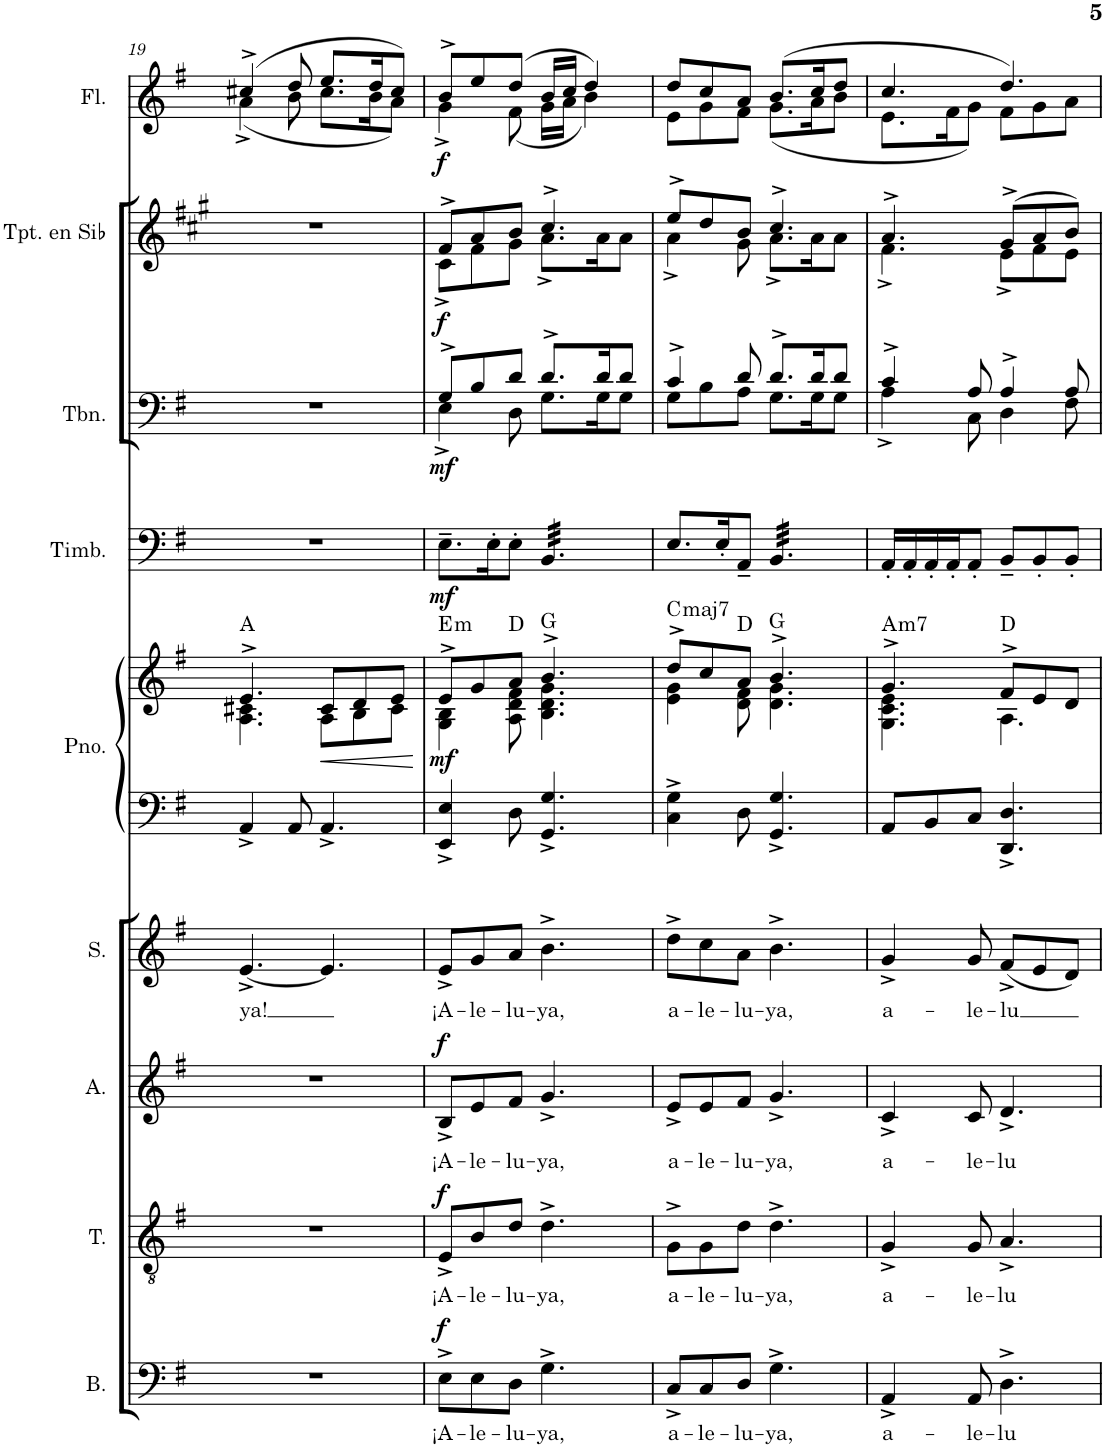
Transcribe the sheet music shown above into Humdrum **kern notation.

**kern	**text	**dynam	**kern	**text	**dynam	**kern	**text	**dynam	**kern	**text	**kern	**kern	**dynam	**harte	**kern	**dynam	**kern	**dynam	**kern	**dynam	**kern	**dynam
*part9	*part9	*part9	*part8	*part8	*part8	*part7	*part7	*part7	*part6	*part6	*part5	*part5	*part5	*part5	*part4	*part4	*part3	*part3	*part2	*part2	*part1	*part1
*staff10	*staff10	*staff10	*staff9	*staff9	*staff9	*staff8	*staff8	*staff8	*staff7	*staff7	*staff6	*staff5	*staff5/6	*	*staff4	*staff4	*staff3	*staff3	*staff2	*staff2	*staff1	*staff1
*I"Bajo	*	*	*I"Tenor	*	*	*I"Alto	*	*	*I"Soprano	*	*I"Piano	*	*	*	*I"Timbales	*	*I"Trombón	*	*I"Trompeta en Sib	*	*I"Flauta	*
*I'B.	*	*	*I'T.	*	*	*I'A.	*	*	*I'S.	*	*I'Pno.	*	*	*	*I'Timb.	*	*I'Tbn.	*	*I'Tpt. en Sib	*	*I'Fl.	*
!!LO:PB:g=z
*clefF4	*	*	*clefGv2	*	*	*clefG2	*	*	*clefG2	*	*clefF4	*clefG2	*	*	*clefF4	*	*clefF4	*	*clefG2	*	*clefG2	*
*	*	*	*	*	*	*	*	*	*	*	*	*	*	*	*	*	*	*	*Trd1c2	*	*	*
*k[f#]	*	*	*k[f#]	*	*	*k[f#]	*	*	*k[f#]	*	*k[f#]	*k[f#]	*	*	*k[f#]	*	*k[f#]	*	*k[f#c#g#]	*	*k[f#]	*
*M6/8	*	*	*M6/8	*	*	*M6/8	*	*	*M6/8	*	*M6/8	*M6/8	*	*	*M6/8	*	*M6/8	*	*M6/8	*	*M6/8	*
=19	=19	=19	=19	=19	=19	=19	=19	=19	=19	=19	=19	=19	=19	=19	=19	=19	=19	=19	=19	=19	=19	=19
!	!	!	!	!	!	!	!	!	!	!LO:LY:b	!	!	!	!	!	!	!	!	!	!	!	!
*	*	*	*	*	*	*	*	*	*	*	*	*^	*	*	*	*	*	*	*	*	*^	*
2.r	.	.	2.r	.	.	2.r	.	.	[4.e^/	ya!	4AA^/	4.e^/	4.A\ 4.c#X\	.	A:maj	2.r	.	2.r	.	2.r	.	(4cc#X^/	(4a^\	.
.	.	.	.	.	.	.	.	.	.	.	8AA/	.	.	.	.	.	.	.	.	.	.	8dd/	8b\	.
!	!	!	!	!	!	!	!	!	!	!	!	!	!	!LO:HP:b	!	!	!	!	!	!	!	!	!	!
.	.	.	.	.	.	.	.	.	4.e/]	.	4.AA^/	8c#/L	8A\L	<	.	.	.	.	.	.	.	8.ee/L	8.cc#\L	.
.	.	.	.	.	.	.	.	.	.	.	.	8d/	8B\	.	.	.	.	.	.	.	.	.	.	.
.	.	.	.	.	.	.	.	.	.	.	.	.	.	.	.	.	.	.	.	.	.	16dd/K	16b\K	.
.	.	.	.	.	.	.	.	.	.	.	.	8e/J	8c#\J	.	.	.	.	.	.	.	.	8cc#/J)	8a\J)	.
*	*	*	*	*	*	*	*	*	*	*	*	*v	*v	*	*	*	*	*	*	*	*	*v	*v	*
.	.	.	.	.	.	.	.	.	.	.	.	.	[	.	.	.	.	.	.	.	.	.
=20	=20	=20	=20	=20	=20	=20	=20	=20	=20	=20	=20	=20	=20	=20	=20	=20	=20	=20	=20	=20	=20	=20
!	!LO:LY:b	!LO:DY:a	!	!LO:LY:b	!LO:DY:a	!	!LO:LY:b	!LO:DY:a	!	!LO:LY:b	!	!	!LO:DY:b	!LO:H:kt=m	!	!LO:DY:b	!	!LO:DY:b	!	!LO:DY:b	!	!LO:DY:b
*	*	*	*	*	*	*	*	*	*	*	*	*^	*	*	*	*	*^	*	*^	*	*^	*
8E^\L	¡A-	f	8E^/L	¡A-	f	8B^/L	¡A-	f	8e^/L	¡A-	4EE/^ 4E/^	8e^/L	4G\ 4B\	mf	E:min	8.E~\L	mf	8G^/L	4E^\	mf	8f#^/L	8c#^\L	f	8b^/L	4g^\	f
!	!LO:LY:b	!	!	!LO:LY:b	!	!	!LO:LY:b	!	!	!LO:LY:b	!	!	!	!	!	!	!	!	!	!	!	!	!	!	!	!
8E\	-le-	.	8B/	-le-	.	8e/	-le-	.	8g/	-le-	.	8g/	.	.	.	.	.	8B/	.	.	8a/	8f#\	.	8ee/	.	.
.	.	.	.	.	.	.	.	.	.	.	.	.	.	.	.	16E'\K	.	.	.	.	.	.	.	.	.	.
!	!LO:LY:b	!	!	!LO:LY:b	!	!	!LO:LY:b	!	!	!LO:LY:b	!	!	!	!	!	!	!	!	!	!	!	!	!	!	!	!
8D\J	-lu-	.	8d/J	-lu-	.	8f#/J	-lu-	.	8a/J	-lu-	8D\	8a/J	8A\ 8d\ 8f#\	.	D:maj	8E'\J	.	8d/J	8D\	.	8b/J	8g#\J	.	(8dd/J	(8f#\	.
!	!LO:LY:b	!	!	!LO:LY:b	!	!	!LO:LY:b	!	!	!LO:LY:b	!	!	!	!	!	!	!	!	!	!	!	!	!	!	!	!
*	*	*	*	*	*	*	*	*	*	*	*	*	*	*	*	*tremolo	*	*	*	*	*	*	*	*	*	*
4.G^\	-ya,	.	4.d^\	-ya,	.	4.g^/	-ya,	.	4.b^\	-ya,	4.GG/^ 4.G/^	4.b^/	4.B\ 4.d\ 4.g\	.	G:maj	32BB/LLL	.	8.d^/L	8.G\L	.	4.cc#^/	8.a^\L	.	16b/LL	16g\LL	.
.	.	.	.	.	.	.	.	.	.	.	.	.	.	.	.	32BB/	.	.	.	.	.	.	.	.	.	.
.	.	.	.	.	.	.	.	.	.	.	.	.	.	.	.	32BB/	.	.	.	.	.	.	.	16cc/JJ	16a\JJ	.
.	.	.	.	.	.	.	.	.	.	.	.	.	.	.	.	32BB/	.	.	.	.	.	.	.	.	.	.
.	.	.	.	.	.	.	.	.	.	.	.	.	.	.	.	32BB/	.	.	.	.	.	.	.	4dd/)	4b\)	.
.	.	.	.	.	.	.	.	.	.	.	.	.	.	.	.	32BB/	.	.	.	.	.	.	.	.	.	.
.	.	.	.	.	.	.	.	.	.	.	.	.	.	.	.	32BB/	.	16d/K	16G\K	.	.	16a\K	.	.	.	.
.	.	.	.	.	.	.	.	.	.	.	.	.	.	.	.	32BB/	.	.	.	.	.	.	.	.	.	.
.	.	.	.	.	.	.	.	.	.	.	.	.	.	.	.	32BB/	.	8d/J	8G\J	.	.	8a\J	.	.	.	.
.	.	.	.	.	.	.	.	.	.	.	.	.	.	.	.	32BB/	.	.	.	.	.	.	.	.	.	.
.	.	.	.	.	.	.	.	.	.	.	.	.	.	.	.	32BB/	.	.	.	.	.	.	.	.	.	.
.	.	.	.	.	.	.	.	.	.	.	.	.	.	.	.	32BB/JJJ	.	.	.	.	.	.	.	.	.	.
*	*	*	*	*	*	*	*	*	*	*	*	*	*	*	*	*Xtremolo	*	*	*	*	*	*	*	*	*	*
=21	=21	=21	=21	=21	=21	=21	=21	=21	=21	=21	=21	=21	=21	=21	=21	=21	=21	=21	=21	=21	=21	=21	=21	=21	=21	=21
!	!LO:LY:b	!	!	!LO:LY:b	!	!	!LO:LY:b	!	!	!LO:LY:b	!	!	!	!	!LO:H:kt=maj7	!	!	!	!	!	!	!	!	!	!	!
8C^/L	a-	.	8G^\L	a-	.	8e^/L	a-	.	8dd^\L	a-	4C\^ 4G\^	8dd^/L	4e\ 4g\	.	C:maj7	8.E/L	.	4c^/	8G\L	.	8ee^/L	4a^\	.	8dd/L	8e\L	.
!	!LO:LY:b	!	!	!LO:LY:b	!	!	!LO:LY:b	!	!	!LO:LY:b	!	!	!	!	!	!	!	!	!	!	!	!	!	!	!	!
8C/	-le-	.	8G\	-le-	.	8e/	-le-	.	8cc\	-le-	.	8cc/	.	.	.	.	.	.	8B\	.	8dd/	.	.	8cc/	8g\	.
.	.	.	.	.	.	.	.	.	.	.	.	.	.	.	.	16E'/K	.	.	.	.	.	.	.	.	.	.
!	!LO:LY:b	!	!	!LO:LY:b	!	!	!LO:LY:b	!	!	!LO:LY:b	!	!	!	!	!	!	!	!	!	!	!	!	!	!	!	!
8D/J	-lu-	.	8d\J	-lu-	.	8f#/J	-lu-	.	8a\J	-lu-	8D\	8a/J	8d\ 8f#\	.	D:maj	8AA~/J	.	8d/	8A\J	.	8b/J	8g#\	.	8a/J	8f#\J	.
!	!LO:LY:b	!	!	!LO:LY:b	!	!	!LO:LY:b	!	!	!LO:LY:b	!	!	!	!	!	!	!	!	!	!	!	!	!	!	!	!
*	*	*	*	*	*	*	*	*	*	*	*	*	*	*	*	*tremolo	*	*	*	*	*	*	*	*	*	*
4.G^\	-ya,	.	4.d^\	-ya,	.	4.g^/	-ya,	.	4.b^\	-ya,	4.GG/^ 4.G/^	4.b^/	4.d\ 4.g\	.	G:maj	32BB/LLL	.	8.d^/L	8.G\L	.	4.cc#^/	8.a^\L	.	(8.b/L	(8.g\L	.
.	.	.	.	.	.	.	.	.	.	.	.	.	.	.	.	32BB/	.	.	.	.	.	.	.	.	.	.
.	.	.	.	.	.	.	.	.	.	.	.	.	.	.	.	32BB/	.	.	.	.	.	.	.	.	.	.
.	.	.	.	.	.	.	.	.	.	.	.	.	.	.	.	32BB/	.	.	.	.	.	.	.	.	.	.
.	.	.	.	.	.	.	.	.	.	.	.	.	.	.	.	32BB/	.	.	.	.	.	.	.	.	.	.
.	.	.	.	.	.	.	.	.	.	.	.	.	.	.	.	32BB/	.	.	.	.	.	.	.	.	.	.
.	.	.	.	.	.	.	.	.	.	.	.	.	.	.	.	32BB/	.	16d/K	16G\K	.	.	16a\K	.	16cc/K	16a\K	.
.	.	.	.	.	.	.	.	.	.	.	.	.	.	.	.	32BB/	.	.	.	.	.	.	.	.	.	.
.	.	.	.	.	.	.	.	.	.	.	.	.	.	.	.	32BB/	.	8d/J	8G\J	.	.	8a\J	.	8dd/J	8b\J	.
.	.	.	.	.	.	.	.	.	.	.	.	.	.	.	.	32BB/	.	.	.	.	.	.	.	.	.	.
.	.	.	.	.	.	.	.	.	.	.	.	.	.	.	.	32BB/	.	.	.	.	.	.	.	.	.	.
.	.	.	.	.	.	.	.	.	.	.	.	.	.	.	.	32BB/JJJ	.	.	.	.	.	.	.	.	.	.
*	*	*	*	*	*	*	*	*	*	*	*	*	*	*	*	*Xtremolo	*	*	*	*	*	*	*	*	*	*
=22	=22	=22	=22	=22	=22	=22	=22	=22	=22	=22	=22	=22	=22	=22	=22	=22	=22	=22	=22	=22	=22	=22	=22	=22	=22	=22
!	!LO:LY:b	!	!	!LO:LY:b	!	!	!LO:LY:b	!	!	!LO:LY:b	!	!	!	!	!LO:H:kt=m7	!	!	!	!	!	!	!	!	!	!	!
4AA^/	a-	.	4G^/	a-	.	4c^/	a-	.	4g^/	a-	8AA/L	4.g^/	4.G\ 4.c\ 4.e\	.	A:min7	16AA'/LL	.	4c^/	4A^\	.	4.a^/	4.f#^\	.	4.cc/	8.e\L	.
.	.	.	.	.	.	.	.	.	.	.	.	.	.	.	.	16AA'/	.	.	.	.	.	.	.	.	.	.
.	.	.	.	.	.	.	.	.	.	.	8BB/	.	.	.	.	16AA'/	.	.	.	.	.	.	.	.	.	.
.	.	.	.	.	.	.	.	.	.	.	.	.	.	.	.	16AA'/J	.	.	.	.	.	.	.	.	16f#\K	.
!	!LO:LY:b	!	!	!LO:LY:b	!	!	!LO:LY:b	!	!	!LO:LY:b	!	!	!	!	!	!	!	!	!	!	!	!	!	!	!	!
8AA/	-le-	.	8G/	-le-	.	8c/	-le-	.	8g/	-le-	8C/J	.	.	.	.	8AA'/J	.	8A/	8C\	.	.	.	.	.	8g\J)	.
!	!LO:LY:b	!	!	!LO:LY:b	!	!	!LO:LY:b	!	!	!LO:LY:b	!	!	!	!	!	!	!	!	!	!	!	!	!	!	!	!
4.D^\	-lu	.	4.A^/	-lu	.	4.d^/	-lu	.	(8f#^/L	-lu	4.DD/^ 4.D/^	8f#^/L	4.A\	.	D:maj	8BB~/L	.	4A^/	4D\	.	(8g#^/L	8e^\L	.	4.dd/)	8f#\L	.
.	.	.	.	.	.	.	.	.	8e/	.	.	8e/	.	.	.	8BB'/	.	.	.	.	8a/	8f#\	.	.	8g\	.
.	.	.	.	.	.	.	.	.	8d/J)	.	.	8d/J	.	.	.	8BB'/J	.	8A/	8F#\	.	8b/J)	8e\J	.	.	8a\J	.
*	*	*	*	*	*	*	*	*	*	*	*	*	*	*	*	*	*	*v	*v	*	*	*	*	*v	*v	*
*	*	*	*	*	*	*	*	*	*	*	*	*v	*v	*	*	*	*	*	*	*v	*v	*	*	*
=	=	=	=	=	=	=	=	=	=	=	=	=	=	=	=	=	=	=	=	=	=	=
*-	*-	*-	*-	*-	*-	*-	*-	*-	*-	*-	*-	*-	*-	*-	*-	*-	*-	*-	*-	*-	*-	*-
